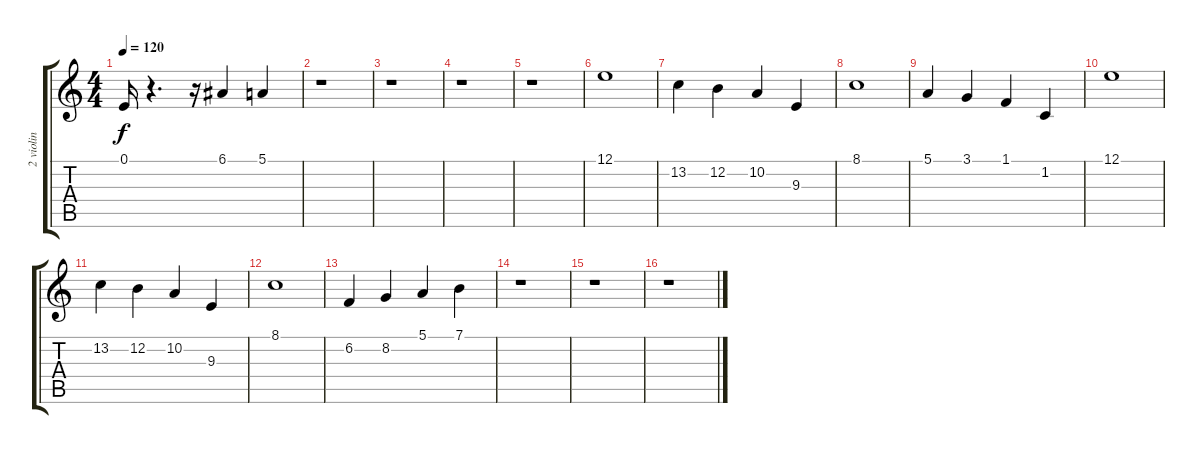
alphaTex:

\track ("2 violin" "2 violin") {instrument stringensemble1}
\staff {score tabs}
\tuning (E4 B3 G3 D3 A2 E2) {hide}
\ts (4 4)
\tempo 120
\clef g2
\ks c
0.1.16{dy f} r.4{d} r.16 6.1.4 5.1.4 |
r.1 |
r.1 |
r.1 |
r.1 |
12.1.1 |
13.2.4 12.2.4 10.2.4 9.3.4 |
8.1.1 |
5.1.4 3.1.4 1.1.4 1.2.4 |
12.1.1 |
13.2.4 12.2.4 10.2.4 9.3.4 |
8.1.1 |
6.2.4 8.2.4 5.1.4 7.1.4 |
r.1 |
r.1 |
r.1
